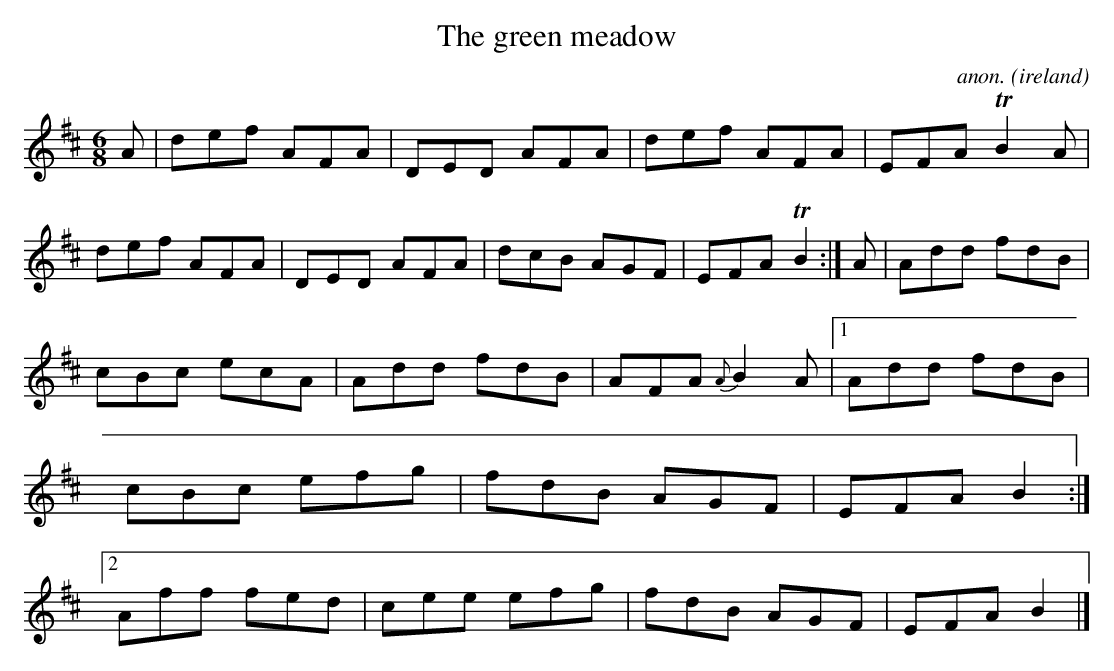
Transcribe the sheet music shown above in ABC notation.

X:1
T:The green meadow
O:ireland
C:anon.
m:Tn2 = (3n/o/n/ m/n/
M:6/8
L:1/8
K:D
A|def AFA|DED AFA|def AFA|EFA TB2A|def AFA|DED AFA|dcB AGF|EFA TB2:|A|Add fdB|
cBc ecA|Add fdB|AFA {A}B2A|[1Add fdB|cBc efg|fdB AGF|EFA B2:|[2Aff fed|cee efg|fdB AGF|EFA B2|]
